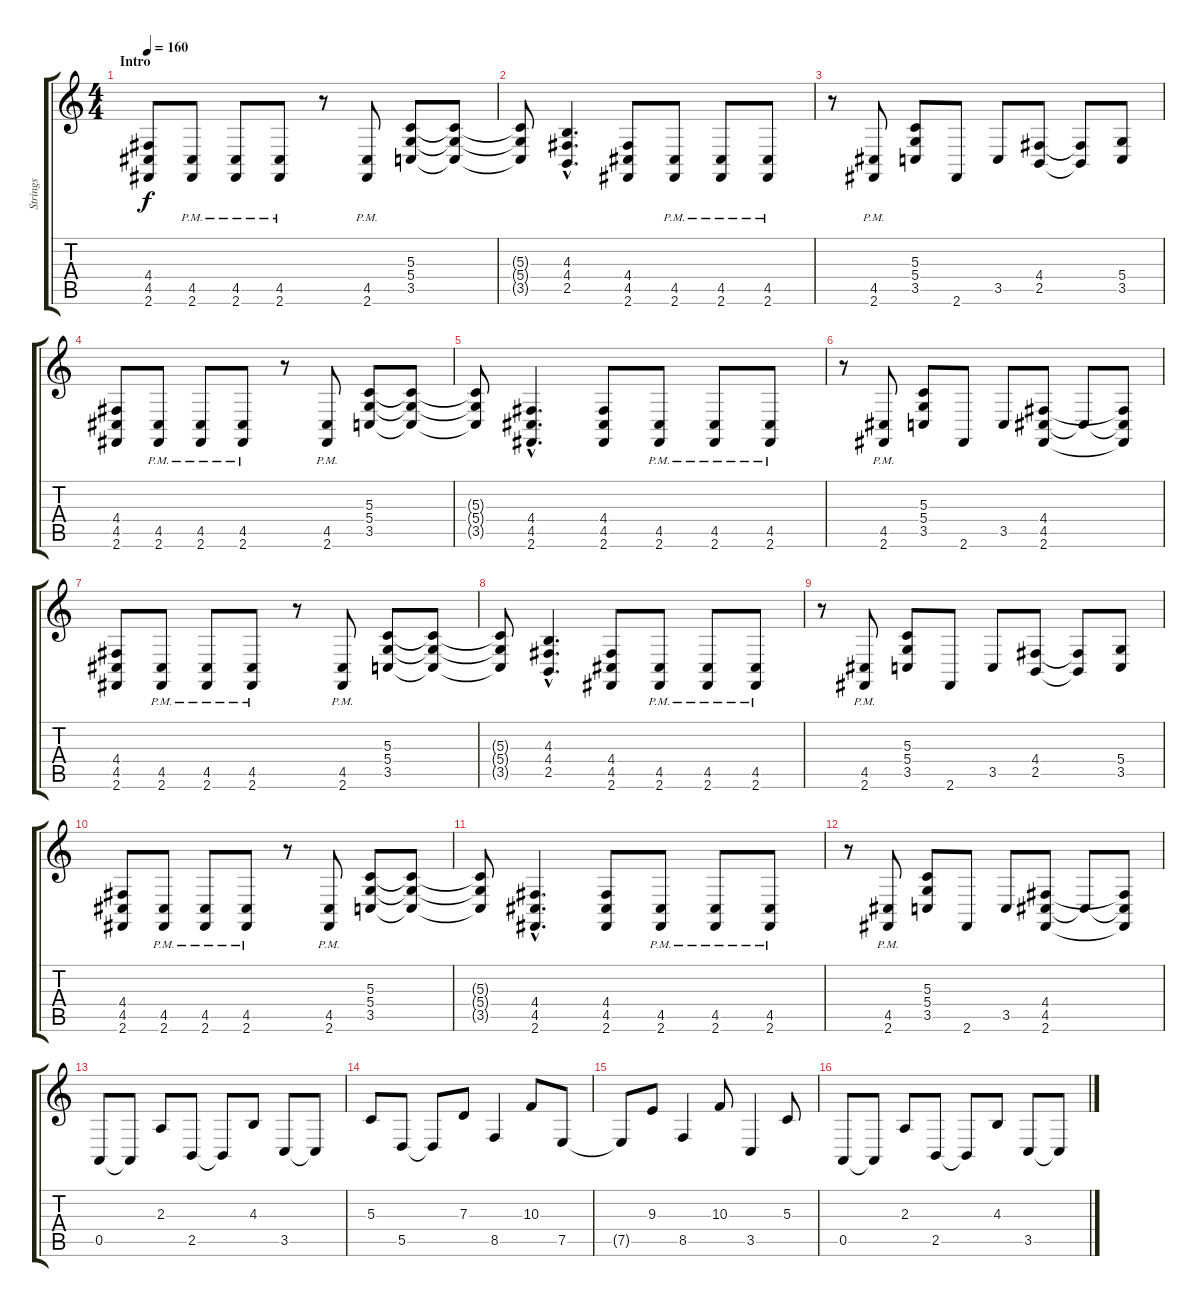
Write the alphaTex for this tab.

\track ("Strings" "Strings") {instrument stringensemble1}
\staff {score tabs}
\tuning (E4 B3 G3 D3 A2 E2) {hide}
\ts (4 4)
\section ("" "Intro")
\tempo 160
\clef g2
\ks c
(4.4 4.5 2.6).8{dy f instrument stringensemble1} (4.5{pm} 2.6{pm}).8 (4.5{pm} 2.6{pm}).8 (4.5{pm} 2.6{pm}).8 r.8 (4.5{pm} 2.6{pm}).8 (5.3 5.4 3.5).8 (5.3{t} 5.4{t} 3.5{t}).8 |
(5.3{t} 5.4{t} 3.5{t}).8 (4.3{hac} 4.4{hac} 2.5{hac}).4{d} (4.4 4.5 2.6).8 (4.5{pm} 2.6{pm}).8 (4.5{pm} 2.6{pm}).8 (4.5{pm} 2.6{pm}).8 |
r.8 (4.5{pm} 2.6{pm}).8 (5.3 5.4 3.5).8 2.6.8 3.5.8 (4.4 2.5).8 (4.4{t} 2.5{t}).8 (5.4 3.5).8 |
(4.4 4.5 2.6).8 (4.5{pm} 2.6{pm}).8 (4.5{pm} 2.6{pm}).8 (4.5{pm} 2.6{pm}).8 r.8 (4.5{pm} 2.6{pm}).8 (5.3 5.4 3.5).8 (5.3{t} 5.4{t} 3.5{t}).8 |
(5.3{t} 5.4{t} 3.5{t}).8 (4.4{hac} 4.5{hac} 2.6{hac}).4{d} (4.4 4.5 2.6).8 (4.5{pm} 2.6{pm}).8 (4.5{pm} 2.6{pm}).8 (4.5{pm} 2.6{pm}).8 |
r.8 (4.5{pm} 2.6{pm}).8 (5.3 5.4 3.5).8 2.6.8 3.5.8 (4.4 4.5 2.6).8 4.5{t}.8 (4.4{t} 4.5{t} 2.6{t}).8 |
(4.4 4.5 2.6).8 (4.5{pm} 2.6{pm}).8 (4.5{pm} 2.6{pm}).8 (4.5{pm} 2.6{pm}).8 r.8 (4.5{pm} 2.6{pm}).8 (5.3 5.4 3.5).8 (5.3{t} 5.4{t} 3.5{t}).8 |
(5.3{t} 5.4{t} 3.5{t}).8 (4.3{hac} 4.4{hac} 2.5{hac}).4{d} (4.4 4.5 2.6).8 (4.5{pm} 2.6{pm}).8 (4.5{pm} 2.6{pm}).8 (4.5{pm} 2.6{pm}).8 |
r.8 (4.5{pm} 2.6{pm}).8 (5.3 5.4 3.5).8 2.6.8 3.5.8 (4.4 2.5).8 (4.4{t} 2.5{t}).8 (5.4 3.5).8 |
(4.4 4.5 2.6).8 (4.5{pm} 2.6{pm}).8 (4.5{pm} 2.6{pm}).8 (4.5{pm} 2.6{pm}).8 r.8 (4.5{pm} 2.6{pm}).8 (5.3 5.4 3.5).8 (5.3{t} 5.4{t} 3.5{t}).8 |
(5.3{t} 5.4{t} 3.5{t}).8 (4.4{hac} 4.5{hac} 2.6{hac}).4{d} (4.4 4.5 2.6).8 (4.5{pm} 2.6{pm}).8 (4.5{pm} 2.6{pm}).8 (4.5{pm} 2.6{pm}).8 |
r.8 (4.5{pm} 2.6{pm}).8 (5.3 5.4 3.5).8 2.6.8 3.5.8 (4.4 4.5 2.6).8 4.5{t}.8 (4.4{t} 4.5{t} 2.6{t}).8 |
0.5.8 0.5{t}.8 2.3.8 2.5.8 2.5{t}.8 4.3.8 3.5.8 3.5{t}.8 |
5.3.8 5.5.8 5.5{t}.8 7.3.8 8.5.4 10.3.8 7.5.8 |
7.5{t}.8 9.3.8 8.5.4 10.3.8 3.5.4 5.3.8 |
0.5.8 0.5{t}.8 2.3.8 2.5.8 2.5{t}.8 4.3.8 3.5.8 3.5{t}.8
